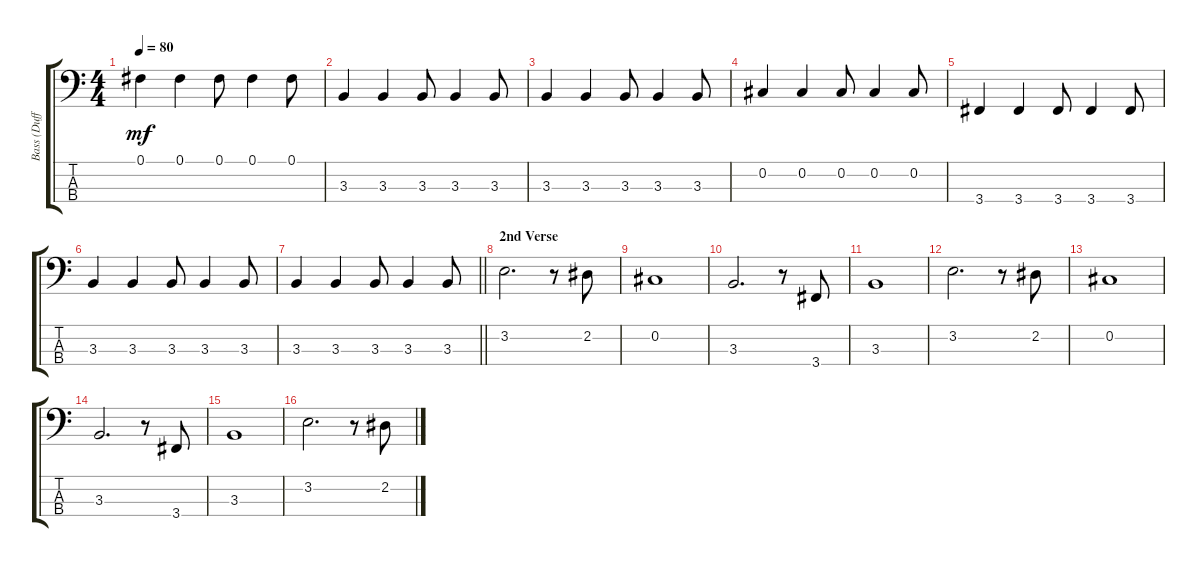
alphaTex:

\track ("Bass (Duff)" "Bass (Duff") {instrument electricbasspick}
\staff {score tabs}
\tuning (Gb2 Db2 Ab1 Eb1) {hide}
\ts (4 4)
\tempo 80
\clef f4
\ks c
0.1.4{dy mf} 0.1.4 0.1.8 0.1.4 0.1.8 |
3.3.4 3.3.4 3.3.8 3.3.4 3.3.8 |
3.3.4 3.3.4 3.3.8 3.3.4 3.3.8 |
0.2.4 0.2.4 0.2.8 0.2.4 0.2.8 |
3.4.4 3.4.4 3.4.8 3.4.4 3.4.8 |
3.3.4 3.3.4 3.3.8 3.3.4 3.3.8 |
\barLineRight lightlight
3.3.4 3.3.4 3.3.8 3.3.4 3.3.8 |
\section ("" "2nd Verse")
3.2.2{d} r.8 2.2.8 |
0.2.1 |
3.3.2{d} r.8 3.4.8 |
3.3.1 |
3.2.2{d} r.8 2.2.8 |
0.2.1 |
3.3.2{d} r.8 3.4.8 |
3.3.1 |
3.2.2{d} r.8 2.2.8
